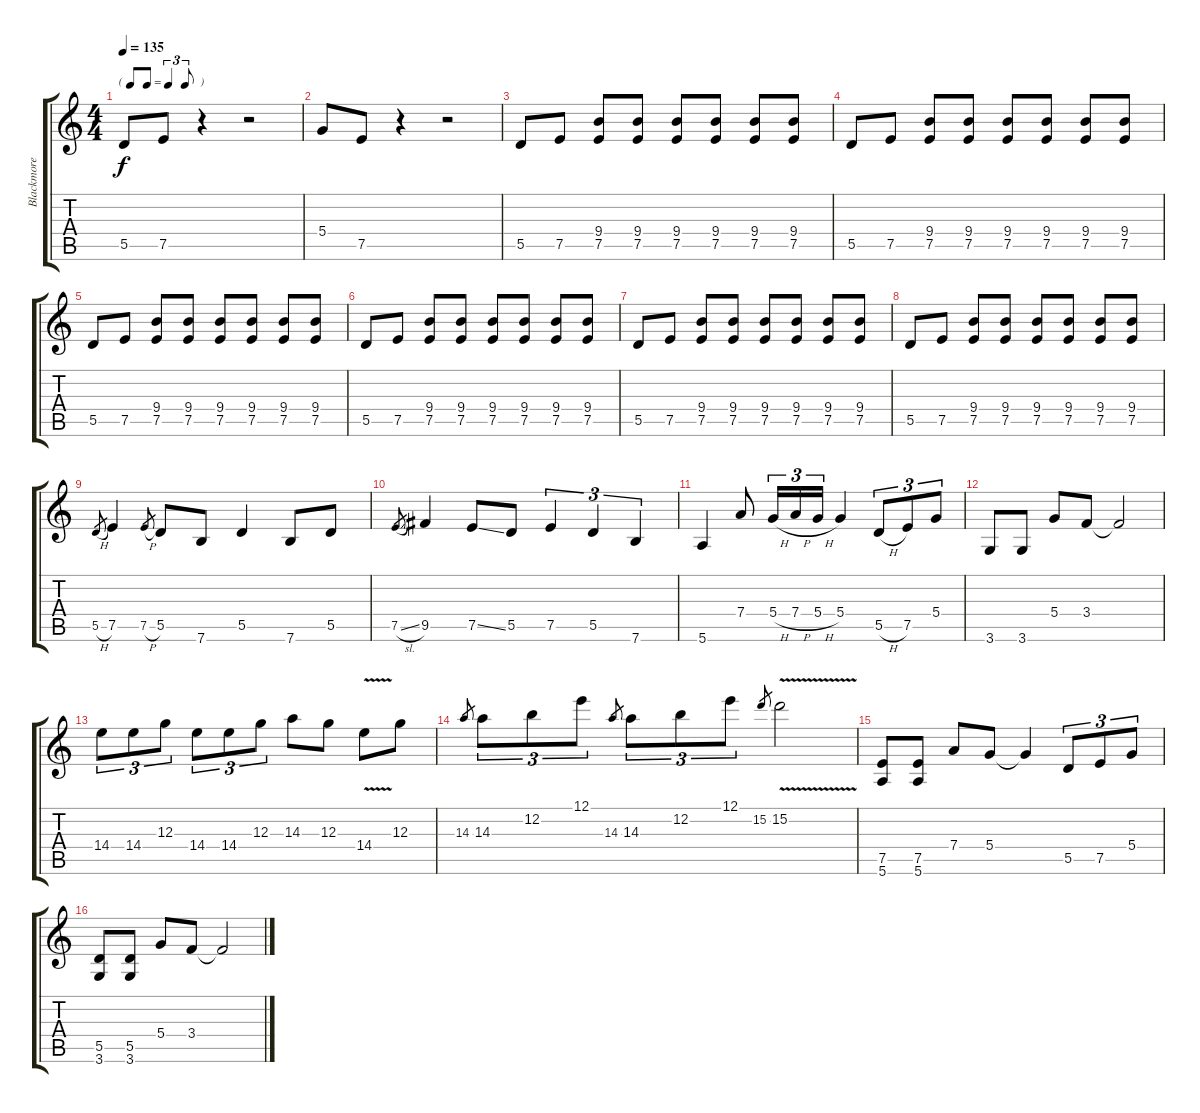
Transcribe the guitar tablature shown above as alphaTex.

\track ("Blackmore" "Blackmore") {instrument overdrivenguitar}
\staff {score tabs}
\tuning (E4 B3 G3 D3 A2 E2) {hide}
\ts (4 4)
\tf triplet8th
\tempo 135
\clef g2
\ks c
5.5.8{dy f} 7.5.8 r.4 r.2 |
5.4.8 7.5.8 r.4 r.2 |
5.5.8 7.5.8 (9.4 7.5).8 (9.4 7.5).8 (9.4 7.5).8 (9.4 7.5).8 (9.4 7.5).8 (9.4 7.5).8 |
5.5.8 7.5.8 (9.4 7.5).8 (9.4 7.5).8 (9.4 7.5).8 (9.4 7.5).8 (9.4 7.5).8 (9.4 7.5).8 |
5.5.8 7.5.8 (9.4 7.5).8 (9.4 7.5).8 (9.4 7.5).8 (9.4 7.5).8 (9.4 7.5).8 (9.4 7.5).8 |
5.5.8 7.5.8 (9.4 7.5).8 (9.4 7.5).8 (9.4 7.5).8 (9.4 7.5).8 (9.4 7.5).8 (9.4 7.5).8 |
5.5.8 7.5.8 (9.4 7.5).8 (9.4 7.5).8 (9.4 7.5).8 (9.4 7.5).8 (9.4 7.5).8 (9.4 7.5).8 |
5.5.8 7.5.8 (9.4 7.5).8 (9.4 7.5).8 (9.4 7.5).8 (9.4 7.5).8 (9.4 7.5).8 (9.4 7.5).8 |
5.5{h}.8{gr} 7.5.4 7.5{h}.8{gr} 5.5.8 7.6.8 5.5.4 7.6.8 5.5.8 |
7.5{sl}.8{gr} 9.5.4 7.5{ss}.8 5.5.8 7.5.4{tu (3 2)} 5.5.4{tu (3 2)} 7.6.4{tu (3 2)} |
5.6.4 7.4.8 5.4{h}.16{tu (3 2)} 7.4{h}.16{tu (3 2)} 5.4{h}.16{tu (3 2)} 5.4.4 5.5{h}.8{tu (3 2)} 7.5.8{tu (3 2)} 5.4.8{tu (3 2)} |
3.6.8 3.6.8 5.4.8 3.4.8 3.4{t}.2 |
14.4.8{tu (3 2)} 14.4.8{tu (3 2)} 12.3.8{tu (3 2)} 14.4.8{tu (3 2)} 14.4.8{tu (3 2)} 12.3.8{tu (3 2)} 14.3.8 12.3.8 14.4{v}.8 12.3.8 |
14.3.8{gr} 14.3.8{tu (3 2)} 12.2.8{tu (3 2)} 12.1.8{tu (3 2)} 14.3.8{gr} 14.3.8{tu (3 2)} 12.2.8{tu (3 2)} 12.1.8{tu (3 2)} 15.2.8{gr} 15.2{v}.2 |
(7.5 5.6).8 (7.5 5.6).8 7.4.8 5.4.8 5.4{t}.4 5.5.8{tu (3 2)} 7.5.8{tu (3 2)} 5.4.8{tu (3 2)} |
(5.5 3.6).8 (5.5 3.6).8 5.4.8 3.4.8 3.4{t}.2
